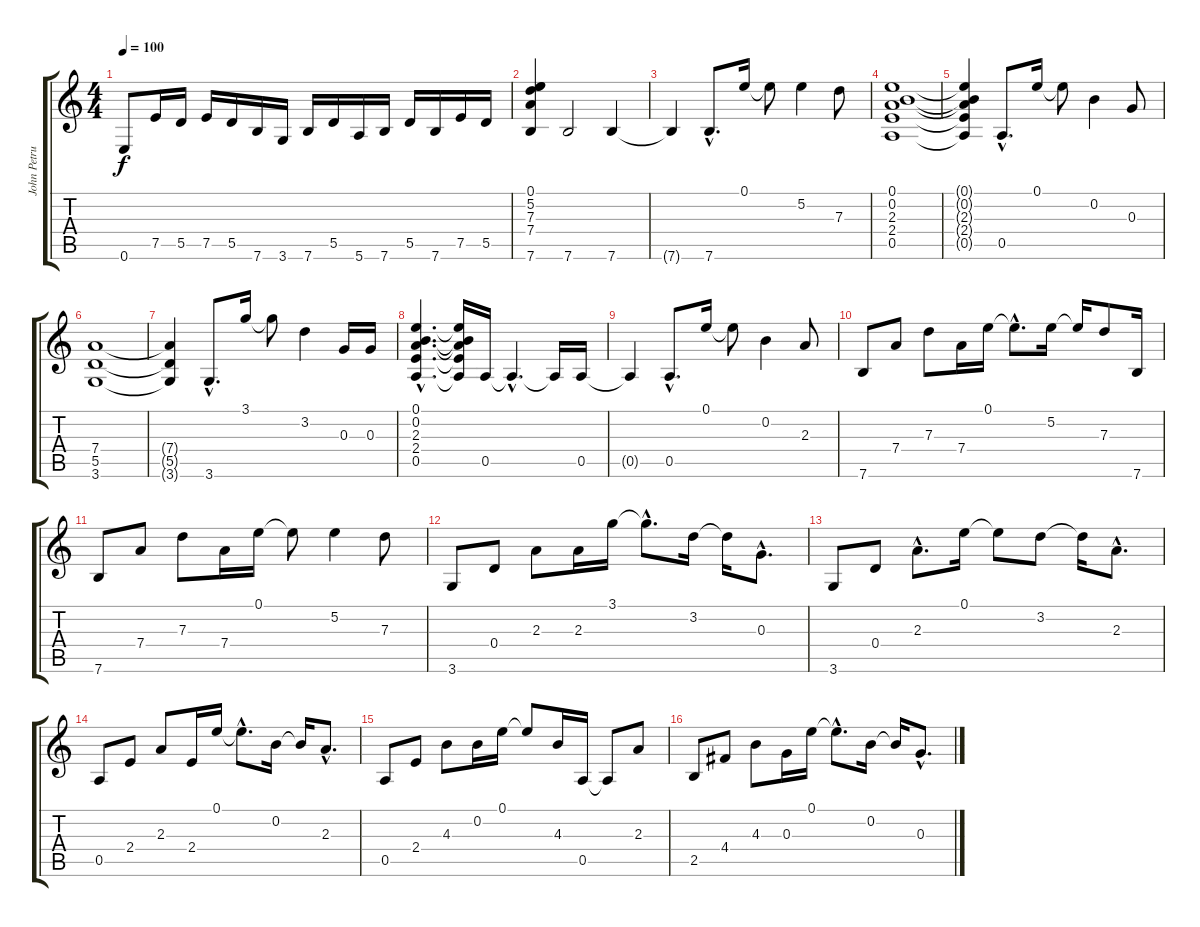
\track ("John Petrucci - 6 Strings Guitar" "John Petru") {instrument distortionguitar}
\staff {score tabs}
\tuning (E4 B3 G3 D3 A2 E2) {hide}
\ts (4 4)
\tempo 100
\clef g2
\ks c
0.6.8{dy f} 7.5.16 5.5.16 7.5.16 5.5.16 7.6.16 3.6.16 7.6.16 5.5.16 5.6.16 7.6.16 5.5.16 7.6.16 7.5.16 5.5.16 |
(0.1 5.2 7.3 7.4 7.6).4 7.6.2 7.6.4 |
7.6{t}.4 7.6{hac}.8{d} 0.1.16 0.1{t}.8 5.2.4 7.3.8 |
(0.1 0.2 2.3 2.4 0.5).1 |
(0.1{t} 0.2{t} 2.3{t} 2.4{t} 0.5{t}).4 0.5{hac}.8{d} 0.1.16 0.1{t}.8 0.2.4 0.3.8 |
(7.4 5.5 3.6).1 |
(7.4{t} 5.5{t} 3.6{t}).4 3.6{hac}.8{d} 3.1.16 3.1{t}.8 3.2.4 0.3.16 0.3.16 |
(0.1{hac} 0.2{hac} 2.3{hac} 2.4{hac} 0.5{hac}).4{d} (0.1{t} 0.2{t} 2.3{t} 2.4{t} 0.5{t}).16 0.5.16 0.5{hac t}.4{d} 0.5{t}.16 0.5.16 |
0.5{t}.4 0.5{hac}.8{d} 0.1.16 0.1{t}.8 0.2.4 2.3.8 |
7.6.8 7.4.8 7.3.8 7.4.16 0.1.16 0.1{hac t}.8{d} 5.2.16 5.2{t}.16 7.3.8 7.6.16 |
7.6.8 7.4.8 7.3.8 7.4.16 0.1.16 0.1{t}.8 5.2.4 7.3.8 |
3.6.8 0.4.8 2.3.8 2.3.16 3.1.16 3.1{hac t}.8{d} 3.2.16 3.2{t}.16 0.3{hac}.8{d} |
3.6.8 0.4.8 2.3{hac}.8{d} 0.1.16 0.1{t}.8 3.2.8 3.2{t}.16 2.3{hac}.8{d} |
0.5.8 2.4.8 2.3.8 2.4.16 0.1.16 0.1{hac t}.8{d} 0.2.16 0.2{t}.16 2.3{hac}.8{d} |
0.5.8 2.4.8 4.3.8 0.2.16 0.1.16 0.1{t}.8 4.3.16 0.5.16 0.5{t}.8 2.3.8 |
2.5.8 4.4.8 4.3.8 0.3.16 0.1.16 0.1{hac t}.8{d} 0.2.16 0.2{t}.16 0.3{hac}.8{d}
